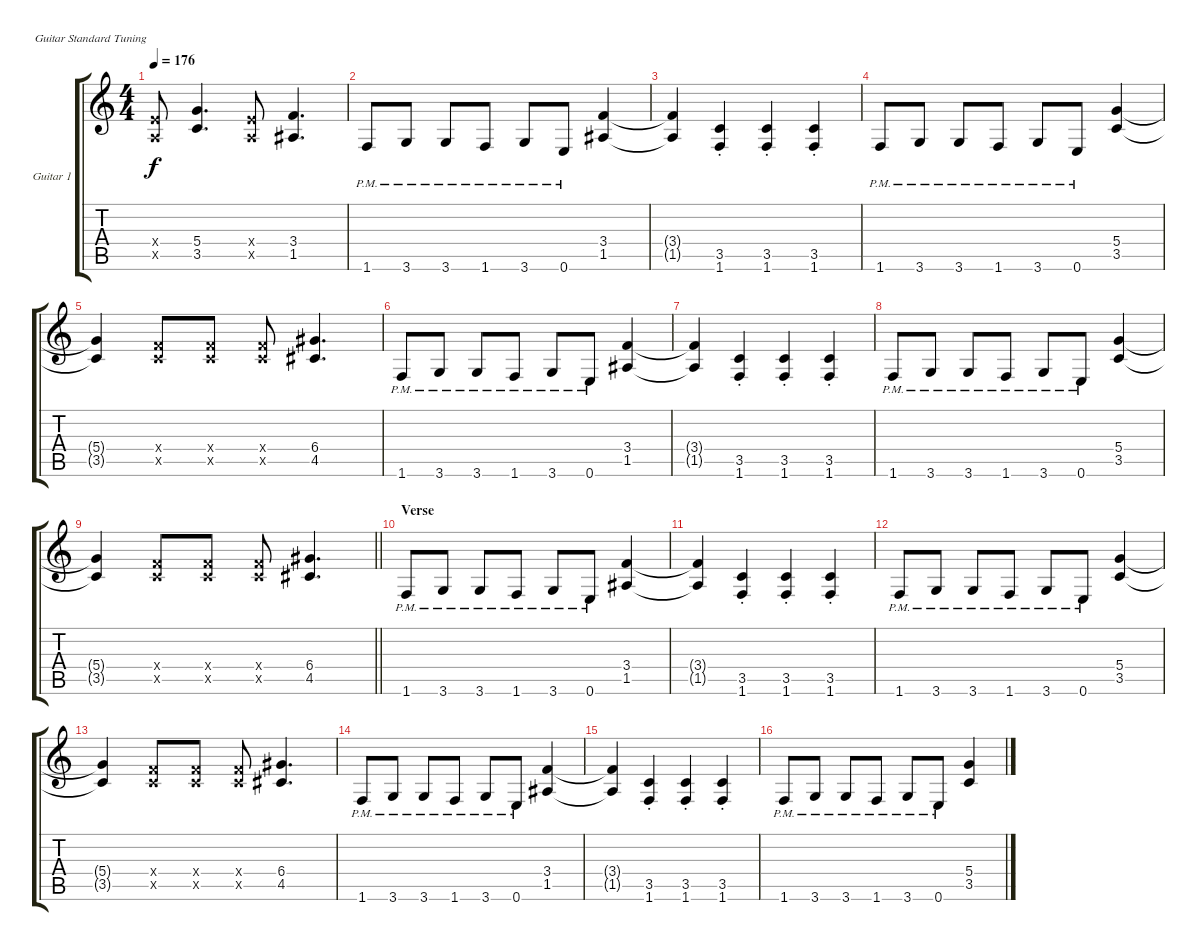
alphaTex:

\bracketExtendMode groupsimilarinstruments
\firstSystemTrackNameOrientation horizontal
\otherSystemsTrackNameOrientation horizontal
\track ("Guitar 1" "Guitar 1") {instrument distortionguitar}
\staff {score tabs}
\tuning (E4 B3 G3 D3 A2 E2)
\ts (4 4)
\tempo 176
\clef g2
\ks c
(0.5{x} 2.4{x}).8{dy f} (5.4 3.5).4{d} (0.5{x} 2.4{x}).8 (3.4 1.5).4{d} |
1.6{pm}.8 3.6{pm}.8 3.6{pm}.8 1.6{pm}.8 3.6{pm}.8 0.6{pm}.8 (3.4 1.5).4 |
(3.4{t} 1.5{t}).4 (3.5{st} 1.6{st}).4 (3.5{st} 1.6{st}).4 (3.5{st} 1.6{st}).4 |
1.6{pm}.8 3.6{pm}.8 3.6{pm}.8 1.6{pm}.8 3.6{pm}.8 0.6{pm}.8 (5.4 3.5).4 |
(5.4{t} 3.5{t}).4 (3.4{x} 3.5{x}).8 (3.4{x} 3.5{x}).8 (3.4{x} 3.5{x}).8 (6.4 4.5).4{d} |
1.6{pm}.8 3.6{pm}.8 3.6{pm}.8 1.6{pm}.8 3.6{pm}.8 0.6{pm}.8 (3.4 1.5).4 |
(3.4{t} 1.5{t}).4 (3.5{st} 1.6{st}).4 (3.5{st} 1.6{st}).4 (3.5{st} 1.6{st}).4 |
1.6{pm}.8 3.6{pm}.8 3.6{pm}.8 1.6{pm}.8 3.6{pm}.8 0.6{pm}.8 (5.4 3.5).4 |
\barLineRight lightlight
(5.4{t} 3.5{t}).4 (3.4{x} 3.5{x}).8 (3.4{x} 3.5{x}).8 (3.4{x} 3.5{x}).8 (6.4 4.5).4{d} |
\section ("" "Verse")
1.6{pm}.8 3.6{pm}.8 3.6{pm}.8 1.6{pm}.8 3.6{pm}.8 0.6{pm}.8 (3.4 1.5).4 |
(3.4{t} 1.5{t}).4 (3.5{st} 1.6{st}).4 (3.5{st} 1.6{st}).4 (3.5{st} 1.6{st}).4 |
1.6{pm}.8 3.6{pm}.8 3.6{pm}.8 1.6{pm}.8 3.6{pm}.8 0.6{pm}.8 (5.4 3.5).4 |
(5.4{t} 3.5{t}).4 (3.4{x} 3.5{x}).8 (3.4{x} 3.5{x}).8 (3.4{x} 3.5{x}).8 (6.4 4.5).4{d} |
1.6{pm}.8 3.6{pm}.8 3.6{pm}.8 1.6{pm}.8 3.6{pm}.8 0.6{pm}.8 (3.4 1.5).4 |
(3.4{t} 1.5{t}).4 (3.5{st} 1.6{st}).4 (3.5{st} 1.6{st}).4 (3.5{st} 1.6{st}).4 |
1.6{pm}.8 3.6{pm}.8 3.6{pm}.8 1.6{pm}.8 3.6{pm}.8 0.6{pm}.8 (5.4 3.5).4
